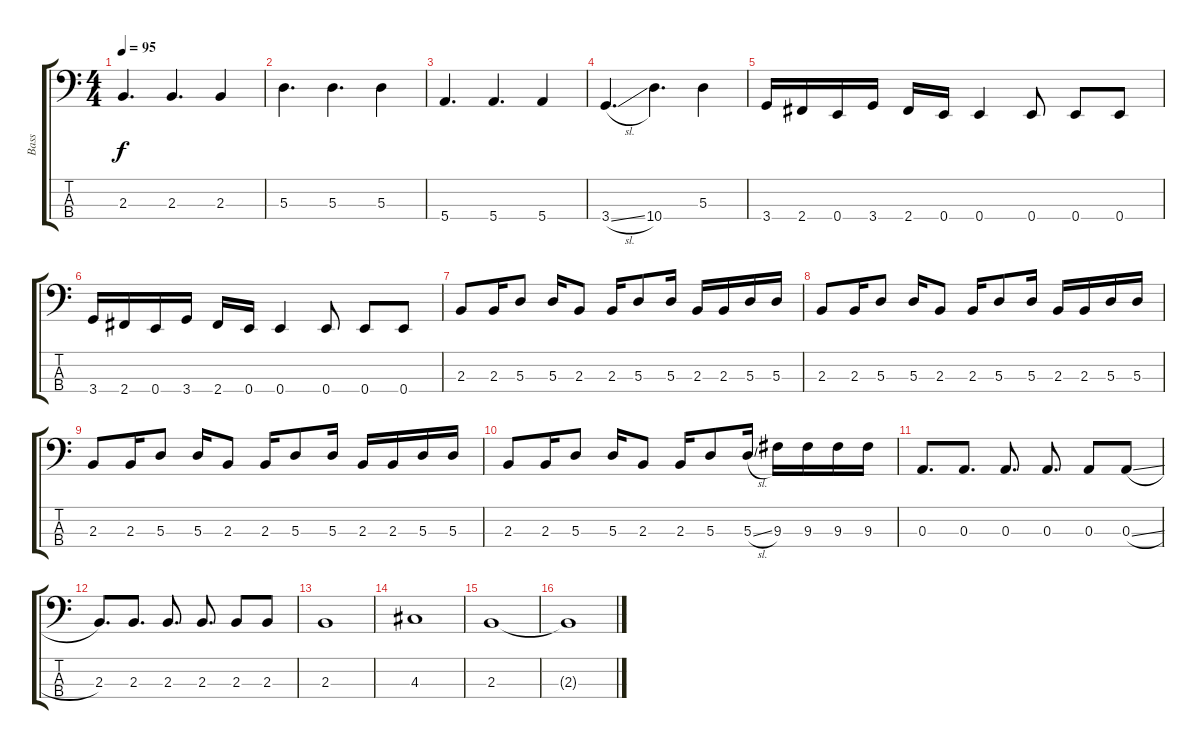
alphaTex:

\track ("Bass" "Bass") {instrument electricbassfinger}
\staff {score tabs}
\tuning (G2 D2 A1 E1) {hide}
\ts (4 4)
\tempo 95
\clef f4
\ks c
2.3.4{d dy f} 2.3.4{d} 2.3.4 |
5.3.4{d} 5.3.4{d} 5.3.4 |
5.4.4{d} 5.4.4{d} 5.4.4 |
3.4{sl}.4{d} 10.4.4{d} 5.3.4 |
3.4.16 2.4.16 0.4.16 3.4.16 2.4.16 0.4.16 0.4.4 0.4.8 0.4.8 0.4.8 |
3.4.16 2.4.16 0.4.16 3.4.16 2.4.16 0.4.16 0.4.4 0.4.8 0.4.8 0.4.8 |
2.3.8 2.3.16 5.3.8 5.3.16 2.3.8 2.3.16 5.3.8 5.3.16 2.3.16 2.3.16 5.3.16 5.3.16 |
2.3.8 2.3.16 5.3.8 5.3.16 2.3.8 2.3.16 5.3.8 5.3.16 2.3.16 2.3.16 5.3.16 5.3.16 |
2.3.8 2.3.16 5.3.8 5.3.16 2.3.8 2.3.16 5.3.8 5.3.16 2.3.16 2.3.16 5.3.16 5.3.16 |
2.3.8 2.3.16 5.3.8 5.3.16 2.3.8 2.3.16 5.3.8 5.3{sl}.16 9.3.16 9.3.16 9.3.16 9.3.16 |
0.3.8{d} 0.3.8{d} 0.3.8{d} 0.3.8{d} 0.3.8 0.3{sl}.8 |
2.3.8{d} 2.3.8{d} 2.3.8{d} 2.3.8{d} 2.3.8 2.3.8 |
2.3.1 |
4.3.1 |
2.3.1 |
2.3{t}.1
